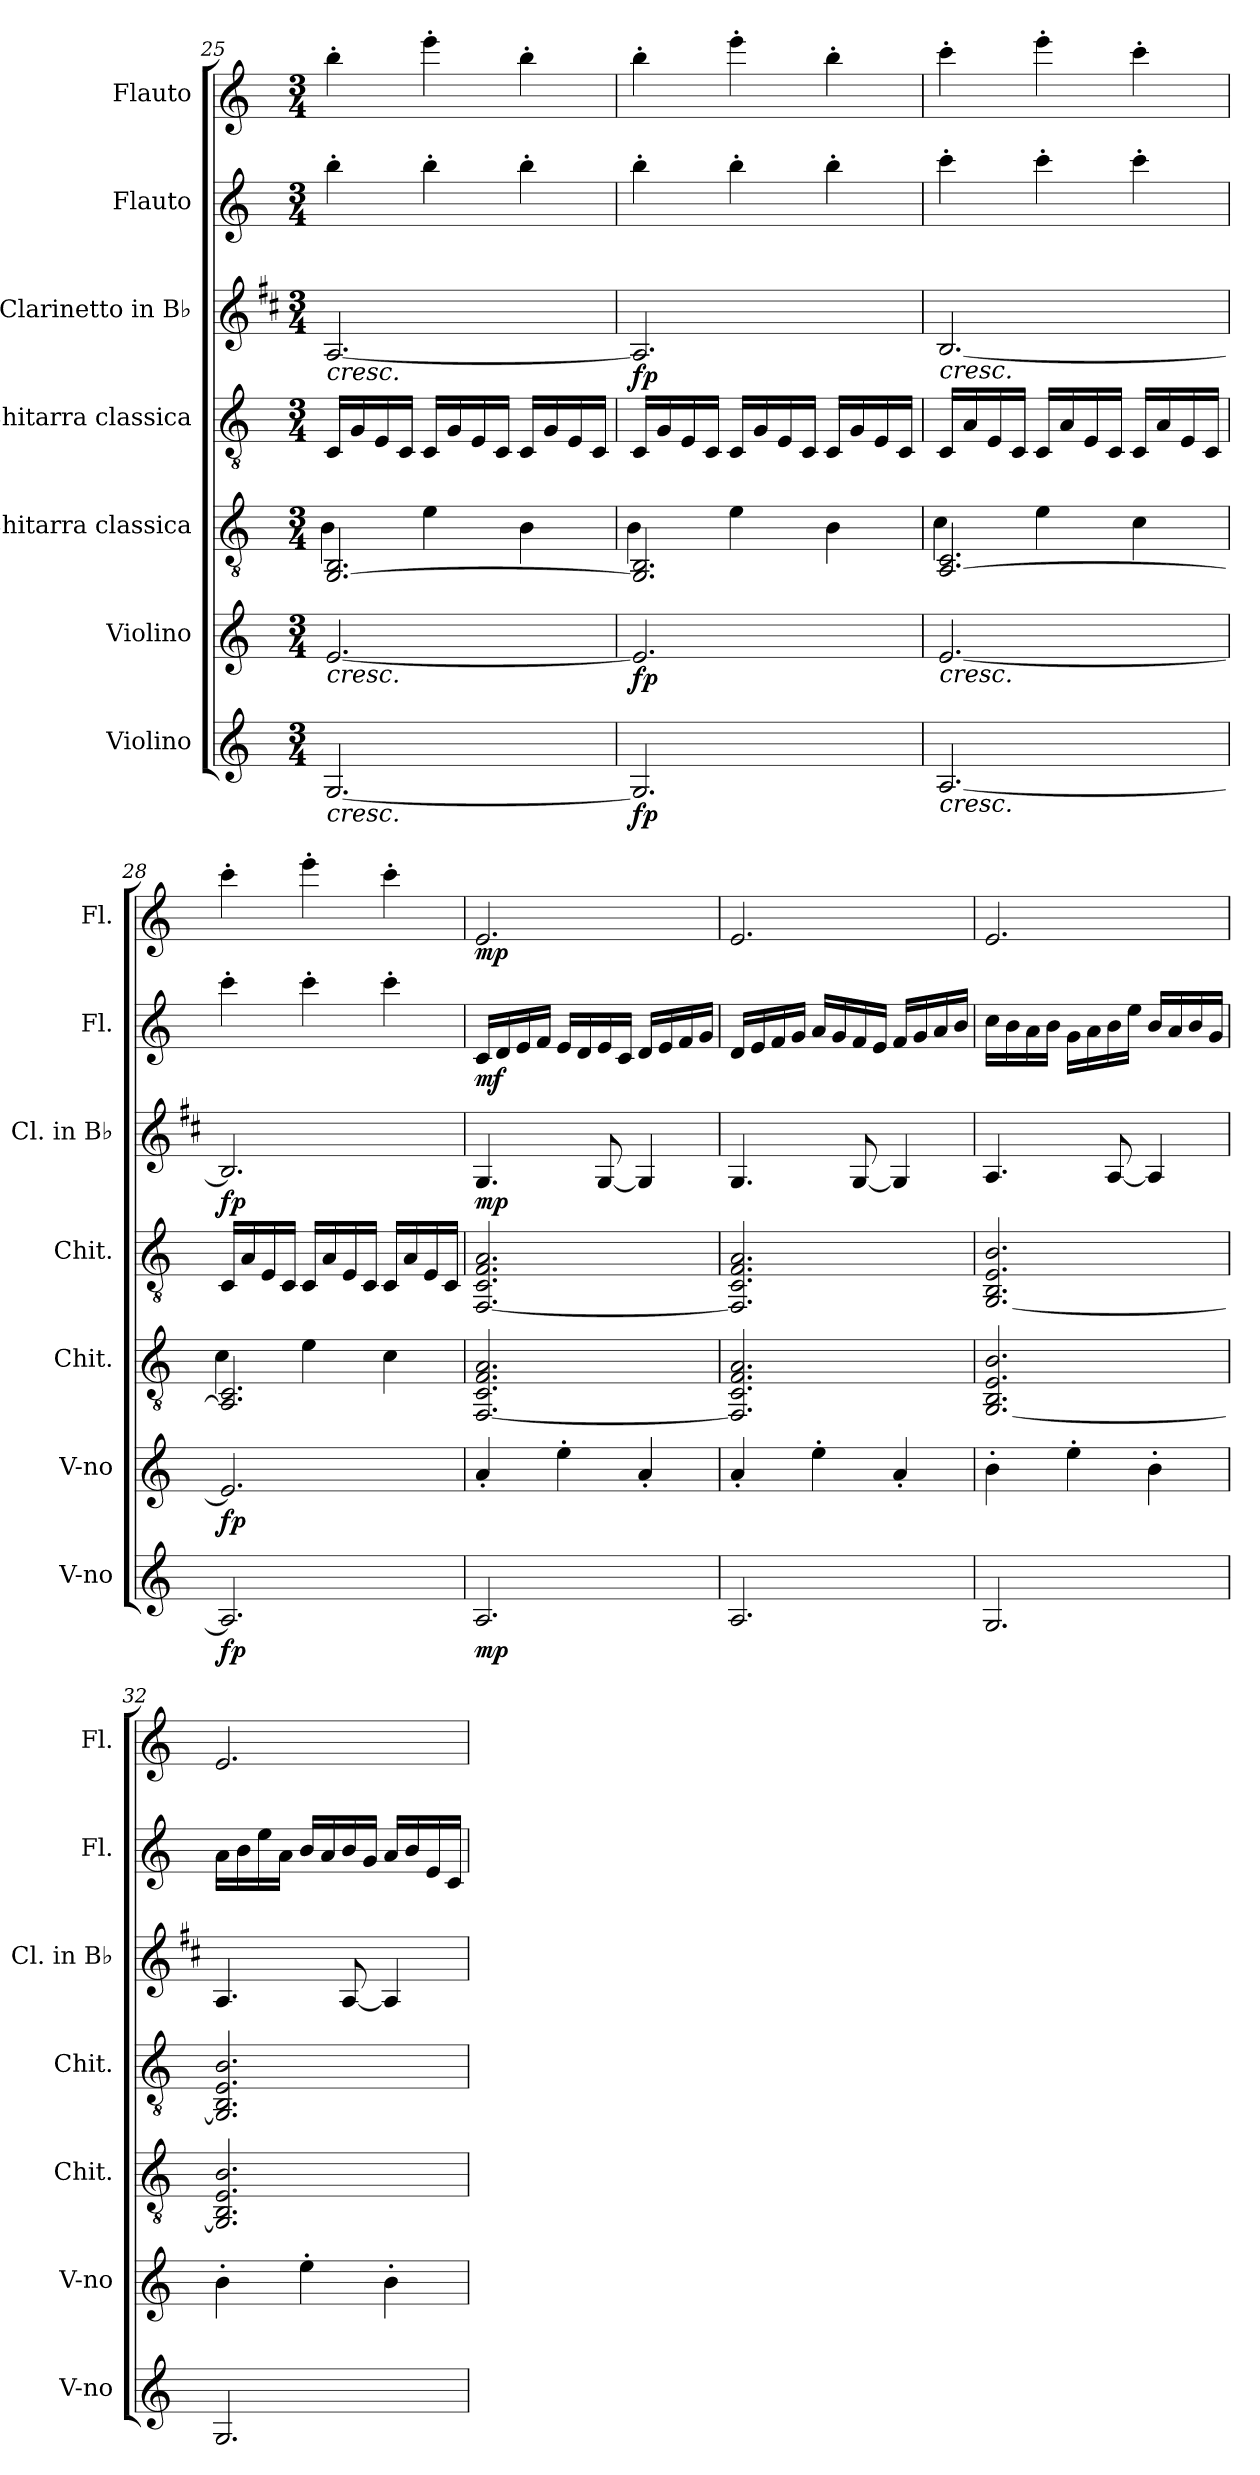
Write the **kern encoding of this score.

**kern	**dynam	**kern	**dynam	**kern	**kern	**kern	**dynam	**kern	**dynam	**kern	**dynam
*part7	*part7	*part6	*part6	*part5	*part4	*part3	*part3	*part2	*part2	*part1	*part1
*staff7	*staff7	*staff6	*staff6	*staff5	*staff4	*staff3	*staff3	*staff2	*staff2	*staff1	*staff1
*I"Violino	*	*I"Violino	*	*I"Chitarra classica	*I"Chitarra classica	*I"Clarinetto in B♭	*	*I"Flauto	*	*I"Flauto	*
*I'V-no	*	*I'V-no	*	*I'Chit.	*I'Chit.	*I'Cl. in B♭	*	*I'Fl.	*	*I'Fl.	*
*clefG2	*	*clefG2	*	*clefGv2	*clefGv2	*clefG2	*	*clefG2	*	*clefG2	*
*	*	*	*	*	*	*ITrd1c2	*	*	*	*	*
*k[]	*	*k[]	*	*k[]	*k[]	*k[]	*	*k[]	*	*k[]	*
*M3/4	*	*M3/4	*	*M3/4	*M3/4	*M3/4	*	*M3/4	*	*M3/4	*
=25	=25	=25	=25	=25	=25	=25	=25	=25	=25	=25	=25
*	*	*	*	*^	*	*	*	*	*	*	*
!	!	!	!	!	!	!	!LO:TX:b:i:t=cresc.	!	!	!	!	!
!	!	!LO:TX:b:i:t=cresc.	!	!	!	!	!	!	!	!	!	!
!LO:TX:b:i:t=cresc.	!	!	!	!	!	!	!	!	!	!	!	!
[2.G/	.	[2.e/	.	[2.GG/ 2.BB/	4B\	16C/LL	[2.G/	.	4bb'\	.	4bb'\	.
.	.	.	.	.	.	16G/	.	.	.	.	.	.
.	.	.	.	.	.	16E/	.	.	.	.	.	.
.	.	.	.	.	.	16C/JJ	.	.	.	.	.	.
.	.	.	.	.	4e\	16C/LL	.	.	4bb'\	.	4eee'\	.
.	.	.	.	.	.	16G/	.	.	.	.	.	.
.	.	.	.	.	.	16E/	.	.	.	.	.	.
.	.	.	.	.	.	16C/JJ	.	.	.	.	.	.
.	.	.	.	.	4B\	16C/LL	.	.	4bb'\	.	4bb'\	.
.	.	.	.	.	.	16G/	.	.	.	.	.	.
.	.	.	.	.	.	16E/	.	.	.	.	.	.
.	.	.	.	.	.	16C/JJ	.	.	.	.	.	.
!!LO:PB:g=z
=26	=26	=26	=26	=26	=26	=26	=26	=26	=26	=26	=26	=26
!	!LO:DY:b	!	!LO:DY:b	!	!	!	!	!LO:DY:b	!	!	!	!
2.G/]	fp	2.e/]	fp	2.GG/] 2.BB/	4B\	16C/LL	2.G/]	fp	4bb'\	.	4bb'\	.
.	.	.	.	.	.	16G/	.	.	.	.	.	.
.	.	.	.	.	.	16E/	.	.	.	.	.	.
.	.	.	.	.	.	16C/JJ	.	.	.	.	.	.
.	.	.	.	.	4e\	16C/LL	.	.	4bb'\	.	4eee'\	.
.	.	.	.	.	.	16G/	.	.	.	.	.	.
.	.	.	.	.	.	16E/	.	.	.	.	.	.
.	.	.	.	.	.	16C/JJ	.	.	.	.	.	.
.	.	.	.	.	4B\	16C/LL	.	.	4bb'\	.	4bb'\	.
.	.	.	.	.	.	16G/	.	.	.	.	.	.
.	.	.	.	.	.	16E/	.	.	.	.	.	.
.	.	.	.	.	.	16C/JJ	.	.	.	.	.	.
=27	=27	=27	=27	=27	=27	=27	=27	=27	=27	=27	=27	=27
!	!	!	!	!	!	!	!LO:TX:b:i:t=cresc.	!	!	!	!	!
!	!	!LO:TX:b:i:t=cresc.	!	!	!	!	!	!	!	!	!	!
!LO:TX:b:i:t=cresc.	!	!	!	!	!	!	!	!	!	!	!	!
[2.A/	.	[2.e/	.	[2.AA/ 2.C/	4c\	16C/LL	[2.A/	.	4ccc'\	.	4ccc'\	.
.	.	.	.	.	.	16A/	.	.	.	.	.	.
.	.	.	.	.	.	16E/	.	.	.	.	.	.
.	.	.	.	.	.	16C/JJ	.	.	.	.	.	.
.	.	.	.	.	4e\	16C/LL	.	.	4ccc'\	.	4eee'\	.
.	.	.	.	.	.	16A/	.	.	.	.	.	.
.	.	.	.	.	.	16E/	.	.	.	.	.	.
.	.	.	.	.	.	16C/JJ	.	.	.	.	.	.
.	.	.	.	.	4c\	16C/LL	.	.	4ccc'\	.	4ccc'\	.
.	.	.	.	.	.	16A/	.	.	.	.	.	.
.	.	.	.	.	.	16E/	.	.	.	.	.	.
.	.	.	.	.	.	16C/JJ	.	.	.	.	.	.
=28	=28	=28	=28	=28	=28	=28	=28	=28	=28	=28	=28	=28
!	!LO:DY:b	!	!LO:DY:b	!	!	!	!	!LO:DY:b	!	!	!	!
2.A/]	fp	2.e/]	fp	2.AA/] 2.C/	4c\	16C/LL	2.A/]	fp	4ccc'\	.	4ccc'\	.
.	.	.	.	.	.	16A/	.	.	.	.	.	.
.	.	.	.	.	.	16E/	.	.	.	.	.	.
.	.	.	.	.	.	16C/JJ	.	.	.	.	.	.
.	.	.	.	.	4e\	16C/LL	.	.	4ccc'\	.	4eee'\	.
.	.	.	.	.	.	16A/	.	.	.	.	.	.
.	.	.	.	.	.	16E/	.	.	.	.	.	.
.	.	.	.	.	.	16C/JJ	.	.	.	.	.	.
.	.	.	.	.	4c\	16C/LL	.	.	4ccc'\	.	4ccc'\	.
.	.	.	.	.	.	16A/	.	.	.	.	.	.
.	.	.	.	.	.	16E/	.	.	.	.	.	.
.	.	.	.	.	.	16C/JJ	.	.	.	.	.	.
*	*	*	*	*v	*v	*	*	*	*	*	*	*
!!LO:PB:g=z
=29	=29	=29	=29	=29	=29	=29	=29	=29	=29	=29	=29
!	!LO:DY:b	!	!	!	!	!	!LO:DY:b	!	!LO:DY:b	!	!LO:DY:b
2.A/	mp	4a'/	.	[2.FF/ 2.C/ 2.F/ 2.A/	[2.FF/ 2.C/ 2.F/ 2.A/	4.F/	mp	16c/LL	mf	2.e/	mp
.	.	.	.	.	.	.	.	16d/	.	.	.
.	.	.	.	.	.	.	.	16e/	.	.	.
.	.	.	.	.	.	.	.	16f/JJ	.	.	.
.	.	4ee'\	.	.	.	.	.	16e/LL	.	.	.
.	.	.	.	.	.	.	.	16d/	.	.	.
.	.	.	.	.	.	[8F/	.	16e/	.	.	.
.	.	.	.	.	.	.	.	16c/JJ	.	.	.
.	.	4a'/	.	.	.	4F/]	.	16d/LL	.	.	.
.	.	.	.	.	.	.	.	16e/	.	.	.
.	.	.	.	.	.	.	.	16f/	.	.	.
.	.	.	.	.	.	.	.	16g/JJ	.	.	.
=30	=30	=30	=30	=30	=30	=30	=30	=30	=30	=30	=30
2.A/	.	4a'/	.	2.FF/] 2.C/ 2.F/ 2.A/	2.FF/] 2.C/ 2.F/ 2.A/	4.F/	.	16d/LL	.	2.e/	.
.	.	.	.	.	.	.	.	16e/	.	.	.
.	.	.	.	.	.	.	.	16f/	.	.	.
.	.	.	.	.	.	.	.	16g/JJ	.	.	.
.	.	4ee'\	.	.	.	.	.	16a/LL	.	.	.
.	.	.	.	.	.	.	.	16g/	.	.	.
.	.	.	.	.	.	[8F/	.	16f/	.	.	.
.	.	.	.	.	.	.	.	16e/JJ	.	.	.
.	.	4a'/	.	.	.	4F/]	.	16f/LL	.	.	.
.	.	.	.	.	.	.	.	16g/	.	.	.
.	.	.	.	.	.	.	.	16a/	.	.	.
.	.	.	.	.	.	.	.	16b/JJ	.	.	.
=31	=31	=31	=31	=31	=31	=31	=31	=31	=31	=31	=31
2.G/	.	4b'\	.	[2.GG/ 2.BB/ 2.E/ 2.B/	[2.GG/ 2.BB/ 2.E/ 2.B/	4.G/	.	16cc\LL	.	2.e/	.
.	.	.	.	.	.	.	.	16b\	.	.	.
.	.	.	.	.	.	.	.	16a\	.	.	.
.	.	.	.	.	.	.	.	16b\JJ	.	.	.
.	.	4ee'\	.	.	.	.	.	16g\LL	.	.	.
.	.	.	.	.	.	.	.	16a\	.	.	.
.	.	.	.	.	.	[8G/	.	16b\	.	.	.
.	.	.	.	.	.	.	.	16ee\JJ	.	.	.
.	.	4b'\	.	.	.	4G/]	.	16b/LL	.	.	.
.	.	.	.	.	.	.	.	16a/	.	.	.
.	.	.	.	.	.	.	.	16b/	.	.	.
.	.	.	.	.	.	.	.	16g/JJ	.	.	.
!!LO:PB:g=z
=32	=32	=32	=32	=32	=32	=32	=32	=32	=32	=32	=32
2.G/	.	4b'\	.	2.GG/] 2.BB/ 2.E/ 2.B/	2.GG/] 2.BB/ 2.E/ 2.B/	4.G/	.	16a\LL	.	2.e/	.
.	.	.	.	.	.	.	.	16b\	.	.	.
.	.	.	.	.	.	.	.	16ee\	.	.	.
.	.	.	.	.	.	.	.	16a\JJ	.	.	.
.	.	4ee'\	.	.	.	.	.	16b/LL	.	.	.
.	.	.	.	.	.	.	.	16a/	.	.	.
.	.	.	.	.	.	[8G/	.	16b/	.	.	.
.	.	.	.	.	.	.	.	16g/JJ	.	.	.
.	.	4b'\	.	.	.	4G/]	.	16a/LL	.	.	.
.	.	.	.	.	.	.	.	16b/	.	.	.
.	.	.	.	.	.	.	.	16e/	.	.	.
.	.	.	.	.	.	.	.	16c/JJ	.	.	.
=	=	=	=	=	=	=	=	=	=	=	=
*-	*-	*-	*-	*-	*-	*-	*-	*-	*-	*-	*-
